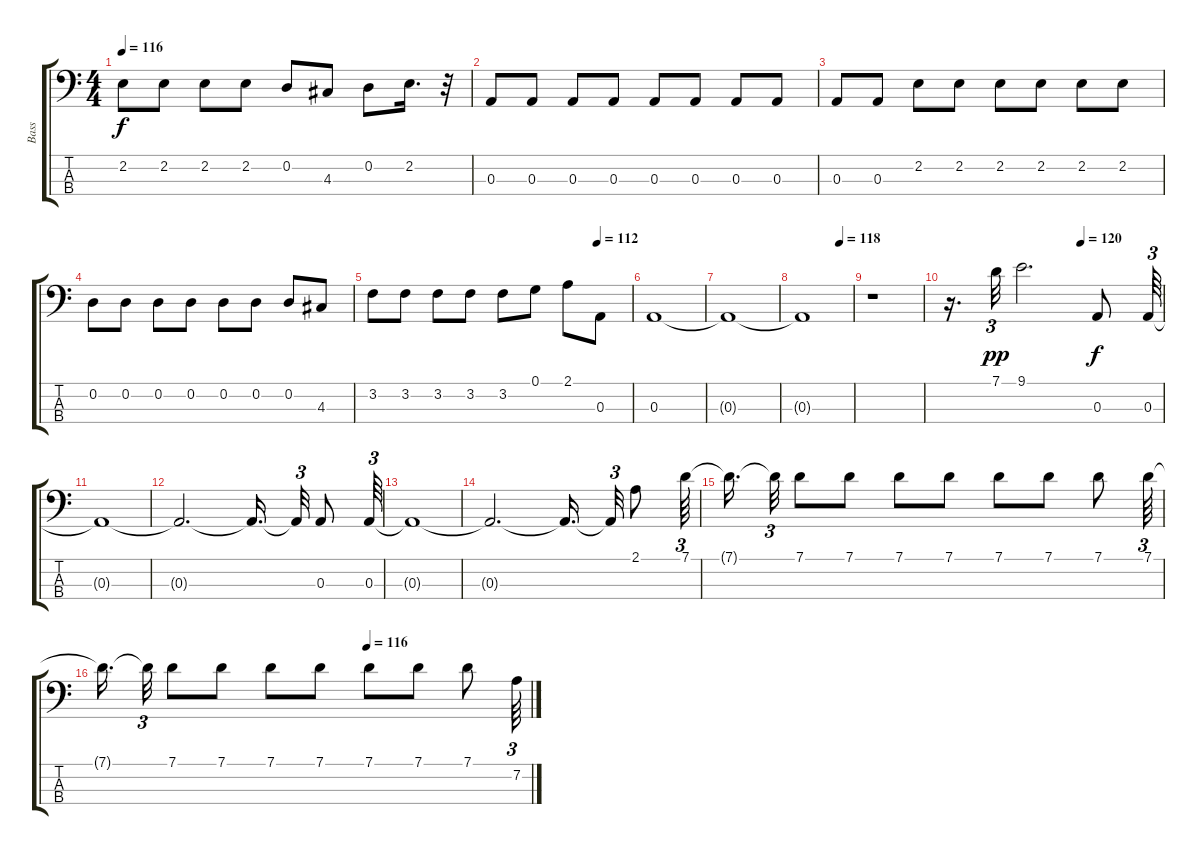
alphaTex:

\track ("Bass" "Bass") {instrument electricbassfinger}
\staff {score tabs}
\tuning (G2 D2 A1 E1) {hide}
\ts (4 4)
\tempo 116
\clef f4
\ks c
2.2.8{dy f} 2.2.8 2.2.8 2.2.8 0.2.8 4.3.8 0.2.8 2.2.16{d} r.32 |
0.3.8 0.3.8 0.3.8 0.3.8 0.3.8 0.3.8 0.3.8 0.3.8 |
0.3.8 0.3.8 2.2.8 2.2.8 2.2.8 2.2.8 2.2.8 2.2.8 |
0.2.8 0.2.8 0.2.8 0.2.8 0.2.8 0.2.8 0.2.8 4.3.8 |
\tempo (112 0.86875)
3.2.8 3.2.8 3.2.8 3.2.8 3.2.8 0.1.8 2.1.8 0.3.8 |
0.3.1 |
0.3{t}.1 |
\tempo (118 0.75)
0.3{t}.1 |
r.1 |
\tempo (120 0.61875)
r.16{d} 7.1.32{tu (3 2) dy pp} 9.1.2{d} 0.3.8{dy f} 0.3.64{tu (3 2)} |
0.3{t}.1 |
0.3{t}.2{d} 0.3{t}.16{d beam splitsecondary} 0.3{t}.32{tu (3 2)} 0.3.8 0.3.64{tu (3 2)} |
0.3{t}.1 |
0.3{t}.2{d} 0.3{t}.16{d beam splitsecondary} 0.3{t}.32{tu (3 2)} 2.1.8 7.1.64{tu (3 2)} |
7.1{t}.16{d beam splitsecondary} 7.1{t}.32{tu (3 2)} 7.1.8 7.1.8 7.1.8 7.1.8 7.1.8 7.1.8 7.1.8 7.1.64{tu (3 2)} |
\tempo (116 0.61875)
7.1{t}.16{d beam splitsecondary} 7.1{t}.32{tu (3 2)} 7.1.8 7.1.8 7.1.8 7.1.8 7.1.8 7.1.8 7.1.8 7.2.64{tu (3 2)}
